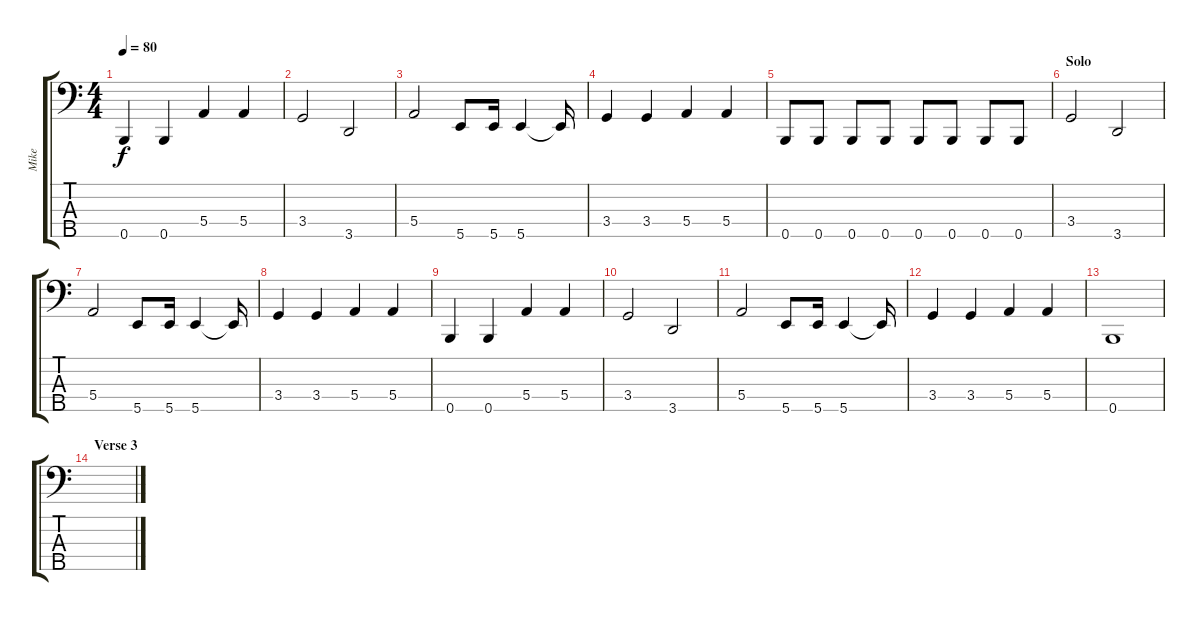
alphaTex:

\track ("Mike" "Mike") {instrument electricbassfinger}
\staff {score tabs}
\tuning (G2 D2 A1 E1 B0) {hide}
\ts (4 4)
\tempo 80
\clef f4
\ks c
0.5.4{dy f} 0.5.4 5.4.4 5.4.4 |
3.4.2 3.5.2 |
5.4.2 5.5.8 5.5.16 5.5.4 5.5{t}.16 |
3.4.4 3.4.4 5.4.4 5.4.4 |
0.5.8 0.5.8 0.5.8 0.5.8 0.5.8 0.5.8 0.5.8 0.5.8 |
\section ("" "Solo")
3.4.2 3.5.2 |
5.4.2 5.5.8 5.5.16 5.5.4 5.5{t}.16 |
3.4.4 3.4.4 5.4.4 5.4.4 |
0.5.4 0.5.4 5.4.4 5.4.4 |
3.4.2 3.5.2 |
5.4.2 5.5.8 5.5.16 5.5.4 5.5{t}.16 |
3.4.4 3.4.4 5.4.4 5.4.4 |
0.5.1 |
\section ("" "Verse 3")
